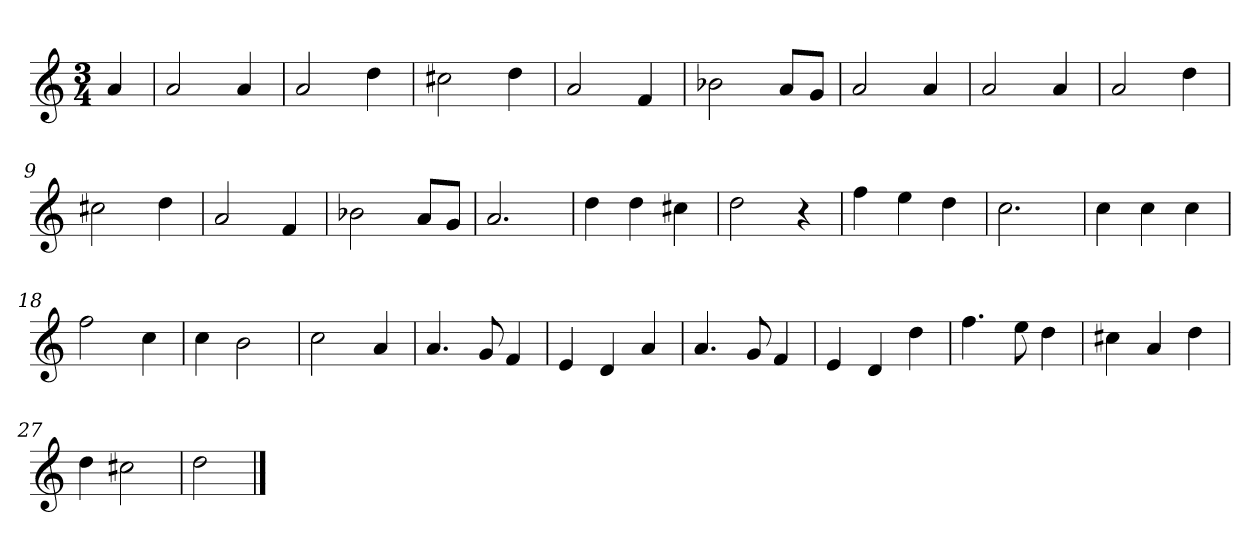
**kern
*part1
*staff1
*k[]
*M3/4
*MM120
=
4a
=1
2a
4a
=2
2a
4dd
=3
2cc#X
4dd
=4
2a
4f
=5
2b-X
8aL
8gJ
=6
2a
4a
=7
2a
4a
=8
2a
4dd
=9
2cc#X
4dd
=10
2a
4f
=11
2b-X
8aL
8gJ
=12
2.a
=13
4dd
4dd
4cc#X
=14
2dd
4r
=15
4ff
4ee
4dd
=16
2.cc
=17
4cc
4cc
4cc
=18
2ff
4cc
=19
4cc
2b
=20
2cc
4a
=21
4.a
8g
4f
=22
4e
4d
4a
=23
4.a
8g
4f
=24
4e
4d
4dd
=25
4.ff
8ee
4dd
=26
4cc#X
4a
4dd
=27
4dd
2cc#X
=28
2dd
==
*-
